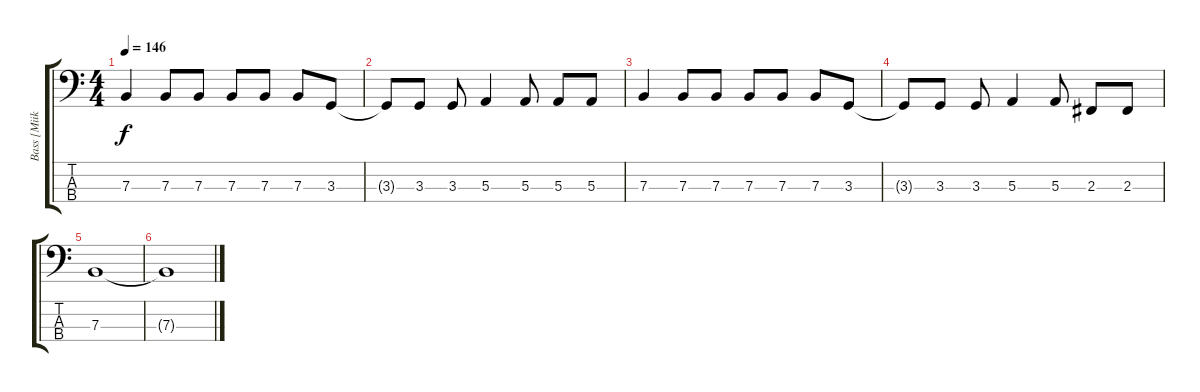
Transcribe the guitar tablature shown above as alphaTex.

\track ("Bass [Miika]" "Bass [Miik") {instrument electricbassfinger}
\staff {score tabs}
\tuning (D2 A1 E1 B0) {hide}
\ts (4 4)
\tempo 146
\clef f4
\ks c
7.3.4{dy f} 7.3.8 7.3.8 7.3.8 7.3.8 7.3.8 3.3.8 |
3.3{t}.8 3.3.8 3.3.8 5.3.4 5.3.8 5.3.8 5.3.8 |
7.3.4 7.3.8 7.3.8 7.3.8 7.3.8 7.3.8 3.3.8 |
3.3{t}.8 3.3.8 3.3.8 5.3.4 5.3.8 2.3.8 2.3.8 |
7.3.1 |
7.3{t}.1
